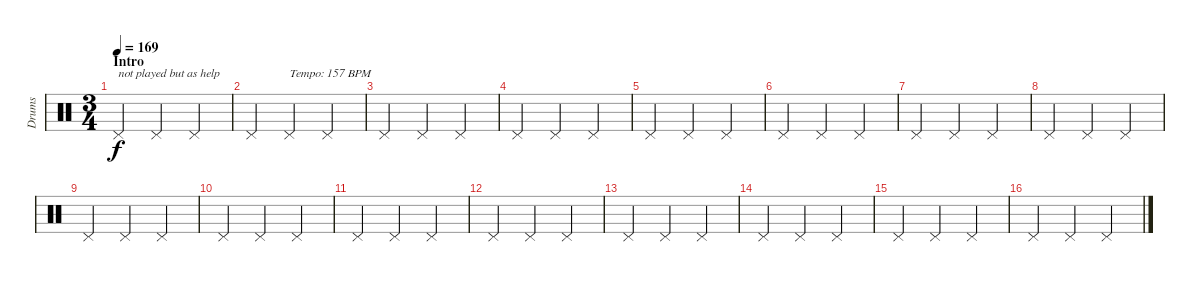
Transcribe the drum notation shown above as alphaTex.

\track ("Drums" "Drums") {instrument percussion}
\staff {score}
\articulation defaults
\ts (3 4)
\section ("" "Intro")
\tempo 169
\tempo 157
\tempo 169
\clef neutral
\ks c "Pedal Hi-Hat (hit)".4{txt "not played but as help" dy f} "Pedal Hi-Hat (hit)".4 "Pedal Hi-Hat (hit)".4
|
"Pedal Hi-Hat (hit)".4 "Pedal Hi-Hat (hit)".4{txt "Tempo: 157 BPM"} "Pedal Hi-Hat (hit)".4 |
"Pedal Hi-Hat (hit)".4 "Pedal Hi-Hat (hit)".4 "Pedal Hi-Hat (hit)".4 |
"Pedal Hi-Hat (hit)".4 "Pedal Hi-Hat (hit)".4 "Pedal Hi-Hat (hit)".4 |
"Pedal Hi-Hat (hit)".4 "Pedal Hi-Hat (hit)".4 "Pedal Hi-Hat (hit)".4 |
"Pedal Hi-Hat (hit)".4 "Pedal Hi-Hat (hit)".4 "Pedal Hi-Hat (hit)".4 |
"Pedal Hi-Hat (hit)".4 "Pedal Hi-Hat (hit)".4 "Pedal Hi-Hat (hit)".4 |
"Pedal Hi-Hat (hit)".4 "Pedal Hi-Hat (hit)".4 "Pedal Hi-Hat (hit)".4 |
"Pedal Hi-Hat (hit)".4 "Pedal Hi-Hat (hit)".4 "Pedal Hi-Hat (hit)".4 |
"Pedal Hi-Hat (hit)".4 "Pedal Hi-Hat (hit)".4 "Pedal Hi-Hat (hit)".4 |
"Pedal Hi-Hat (hit)".4 "Pedal Hi-Hat (hit)".4 "Pedal Hi-Hat (hit)".4 |
"Pedal Hi-Hat (hit)".4 "Pedal Hi-Hat (hit)".4 "Pedal Hi-Hat (hit)".4 |
"Pedal Hi-Hat (hit)".4 "Pedal Hi-Hat (hit)".4 "Pedal Hi-Hat (hit)".4 |
"Pedal Hi-Hat (hit)".4 "Pedal Hi-Hat (hit)".4 "Pedal Hi-Hat (hit)".4 |
"Pedal Hi-Hat (hit)".4 "Pedal Hi-Hat (hit)".4 "Pedal Hi-Hat (hit)".4 |
"Pedal Hi-Hat (hit)".4 "Pedal Hi-Hat (hit)".4 "Pedal Hi-Hat (hit)".4
